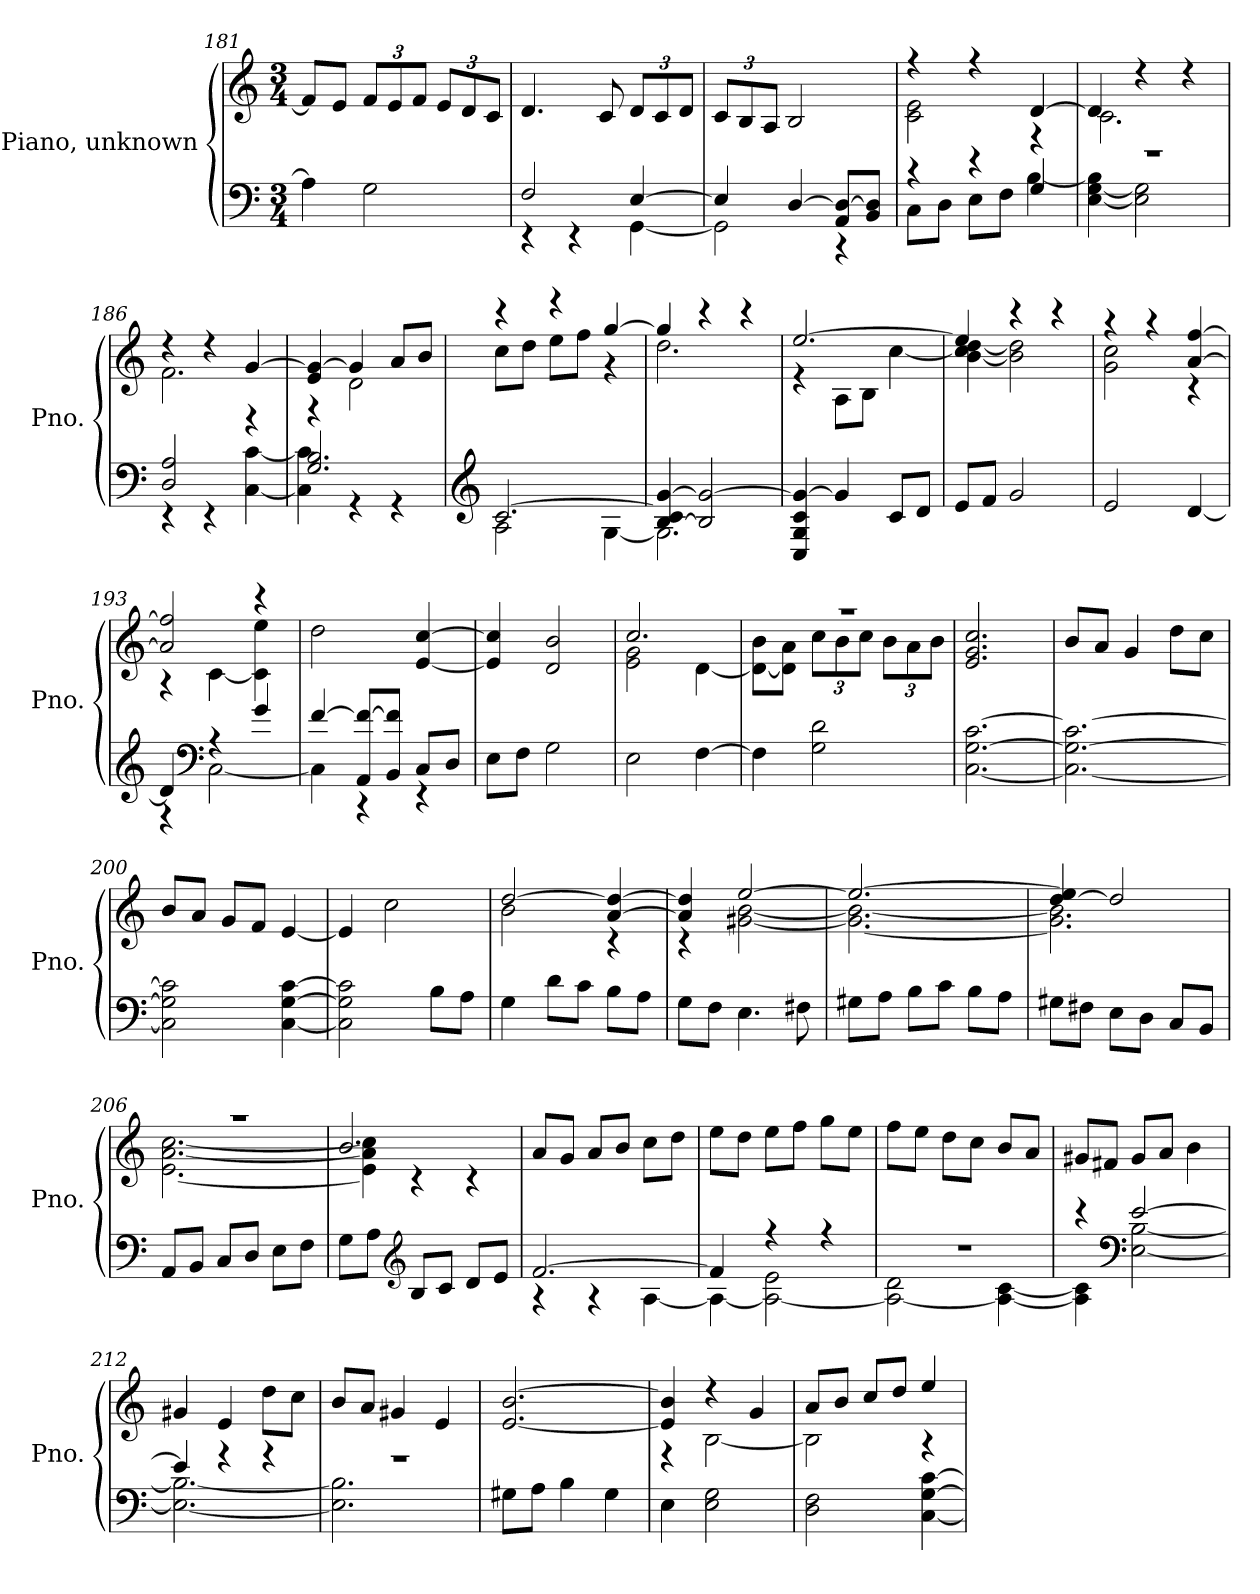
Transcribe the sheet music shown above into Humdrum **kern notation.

**kern	**kern
*part1	*part1
*staff2	*staff1
*I"Piano, unknown	*
*I'Pno.	*
*clefF4	*clefG2
*k[]	*k[]
*M3/4	*M3/4
=181	=181
4A\]	8f/L]
.	8e/J
*	*Xbrackettup
2G\	12f/L
.	12e/
.	12f/J
.	12e/L
.	12d/
.	12c/J
=182	=182
*^	*
2F/	4r	4.d/
.	4r	.
.	.	8c/
[4E/	[4GG\	12d/L
.	.	12c/
.	.	12d/J
=183	=183	=183
4E/]	2GG\]	12c/L
.	.	12B/
.	.	12A/J
[4D/	.	2B/
8AA/ 8D/_L	4r	.
8BB/ 8D/]J	.	.
=184	=184	=184
*	*	*^
4r	8C\L	4r	2c\ 2e\
.	8D\J	.	.
4r	8E\L	4r	.
.	8F\J	.	.
4G/	[4B\	[4d/	4r
=185	=185	=185	=185
2.r	[4E\ [4G\ 4B\]	4d/]	2.c\
.	2E\] 2G\]	4r	.
.	.	4r	.
=186	=186	=186	=186
2D/ 2A/	4r	4r	2.f\
.	4r	4r	.
4r	[4C\ [4c\	[4g/	.
!!LO:LB:g=z	!!
=187	=187	=187	=187
2.G/ 2.B/	4C\] 4c\]	4e/ 4g/_	4r
.	4r	4g/]	2d\
.	4r	8a/L	.
.	.	8b/J	.
=188	=188	=188	=188
*clefG2	*	*	*
[2.c/	2A\	4r	8cc\L
.	.	.	8dd\J
.	.	4r	8ee\L
.	.	.	8ff\J
.	[4G\	[4gg/	4r
=189	=189	=189	=189
[4B/ 4c/] [4g/	2.G\]	4gg/]	2.dd\
2B/] 2g/_	.	4r	.
.	.	4r	.
*v	*v	*	*
=190	=190	=190
4C/ 4G/ 4c/ 4g/_	[2.ee/	4r
4g/]	.	8A\L
.	.	8B\J
8c/L	.	[4cc\
8d/J	.	.
=191	=191	=191
8e/L	4ee/]	[4b\ 4cc\] [4dd\
8f/J	.	.
2g/	4r	2b\] 2dd\]
.	4r	.
=192	=192	=192
2e/	4r	2g\ 2cc\
.	4r	.
[4d/	[4a/ [4ff/	4r
=193	=193	=193
*^	*	*
4d/]	4r	2a/] 2ff/]	4r
*clefF4	*	*	*
4r	[2C\	.	[4c\
4g/	.	4r	4c\] 4ee\
*	*	*v	*v
!!LO:LB:g=z
=194	=194	=194
[4f/	4C\]	2dd\
8AA/ 8f/_L	4r	.
8BB/ 8f/]J	.	.
8C/L	4r	[4e/ [4cc/
8D/J	.	.
*v	*v	*
=195	=195
8E\L	4e/] 4cc/]
8F\J	.
2G\	2d/ 2b/
=196	=196
*	*^
2E\	2.cc/	2e\ 2g\
[4F\	.	[4d\
=197	=197	=197
4F\]	2.r	8d\_ 8b\L
.	.	8d\] 8a\J
2G\ 2d\	.	12cc\L
.	.	12b\
.	.	12cc\J
.	.	12b\L
.	.	12a\
.	.	12b\J
*	*v	*v
=198	=198
[2.C\ [2.G\ [2.c\	2.e/ 2.g/ 2.cc/
=199	=199
2.C\_ 2.G\_ 2.c\_	8b/L
.	8a/J
.	4g/
.	8dd\L
.	8cc\J
=200	=200
2C\] 2G\] 2c\]	8b/L
.	8a/J
.	8g/L
.	8f/J
[4C\ [4G\ [4c\	[4e/
=201	=201
2C\] 2G\] 2c\]	4e/]
.	2cc\
8B\L	.
8A\J	.
!!LO:PB:g=z
=202	=202
*	*^
4G\	[2dd/	2b\
8d\L	.	.
8c\J	.	.
8B\L	[4a/ 4dd/_	4r
8A\J	.	.
=203	=203	=203
8G\L	4a/] 4dd/]	4r
8F\J	.	.
4.E\	[2ee/	[2g#X\ [2b\
8F#X\	.	.
=204	=204	=204
8G#X\L	2.ee/_	2.g#\_ 2.b\_
8A\J	.	.
8B\L	.	.
8c\J	.	.
8B\L	.	.
8A\J	.	.
=205	=205	=205
8G#X\L	[4dd/ 4ee/]	2.g#\] 2.b\]
8F#X\J	.	.
8E\L	2dd/]	.
8D\J	.	.
8C/L	.	.
8BB/J	.	.
=206	=206	=206
8AA/L	2.r	[2.e\ [2.a\ [2.cc\
8BB/J	.	.
8C/L	.	.
8D/J	.	.
8E\L	.	.
8F\J	.	.
=207	=207	=207
8G\L	2.b/	4e\] 4a\] 4cc\]
8A\J	.	.
*clefG2	*	*
8B/L	.	4r
8c/J	.	.
8d/L	.	4r
8e/J	.	.
*	*v	*v
!!LO:LB:g=z
=208	=208
*^	*
[2.f/	4r	8a/L
.	.	8g/J
.	4r	8a/L
.	.	8b/J
.	[4A\	8cc\L
.	.	8dd\J
=209	=209	=209
4f/]	4A\_	8ee\L
.	.	8dd\J
4r	2A\_ 2e\	8ee\L
.	.	8ff\J
4r	.	8gg\L
.	.	8ee\J
=210	=210	=210
2.r	2A\_ 2d\	8ff\L
.	.	8ee\J
.	.	8dd\L
.	.	8cc\J
.	4A\_ [4c\	8b/L
.	.	8a/J
=211	=211	=211
4r	4A\] 4c\]	8g#X/L
.	.	8f#X/J
*clefF4	*	*
[2e/	[2E\ [2B\	8g#/L
.	.	8a/J
.	.	4b\
=212	=212	=212
4e/]	2.E\_ 2.B\_	4g#X/
4r	.	4e/
4r	.	8dd\L
.	.	8cc\J
=213	=213	=213
2.r	2.E\] 2.B\]	8b/L
.	.	8a/J
.	.	4g#X/
.	.	4e/
*v	*v	*
=214	=214
8G#X\L	[2.e/ [2.b/
8A\J	.
4B\	.
4G#\	.
!!LO:LB:g=z
=215	=215
*	*^
4E\	4e/] 4b/]	4r
2E\ 2G\	4r	[2B\
.	4g/	.
=216	=216	=216
2D\ 2F\	8a/L	2B\]
.	8b/J	.
.	8cc/L	.
.	8dd/J	.
[4C\ [4G\ [4c\	4ee/	4r
*	*v	*v
=	=
*-	*-
